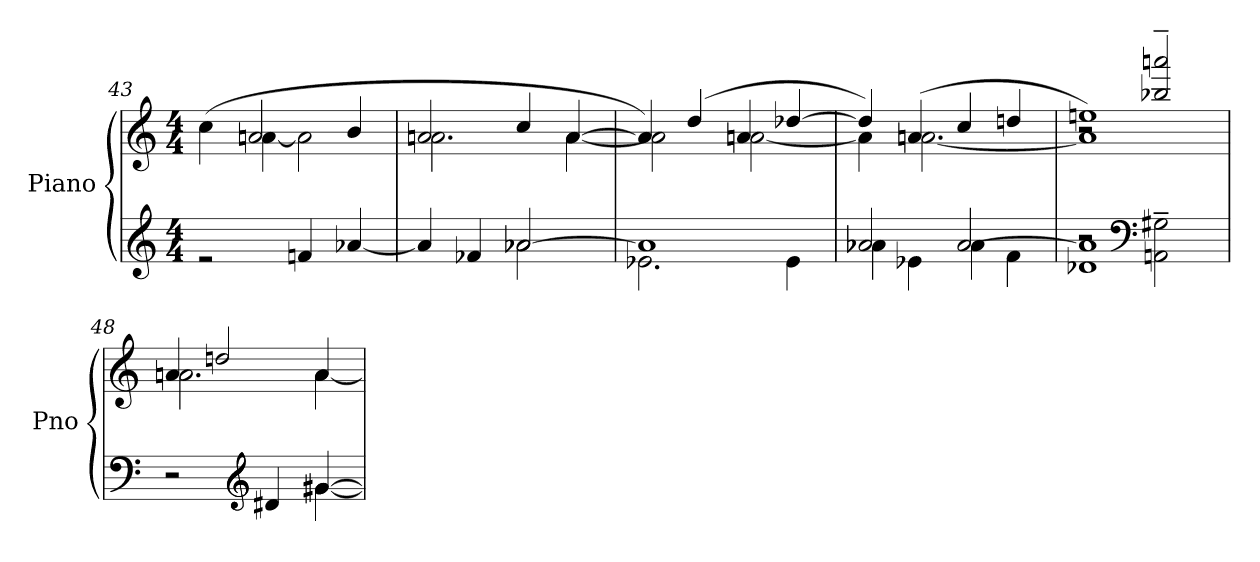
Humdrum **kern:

**kern	**kern
*part1	*part1
*staff2	*staff1
*I"Piano	*
*I'Pno	*
*clefG2	*clefG2
*k[]	*k[]
*M4/4	*M4/4
*MM72	*MM72
=43	=43
*^	*^
1ryy	2r	(>4cc\	4ryy
.	.	2ani/	[4ani\
.	4fni</	.	2a\]
.	[4a-X/	4b/	.
!!LO:PB:g=z	!!
=44	=44	=44	=44
2ryy	4a-/]	2an/	2.an\
.	4f-X/	.	.
[2a-X/	2a-\	4cc/	.
.	.	[4a/	[4a\
=45	=45	=45	=45
1a-]	2.e-X\	4a/])	2a\]
.	.	(>4dd/	.
.	.	4ani/	[2ani\
.	4e-\	[4dd-X/	.
=46	=46	=46	=46
2a-X/	4a-\	4dd-/])	4a\]
.	4e-X\	(>4ani/	[2.ani\
[2a-/	4a-\	4cc/	.
.	4f\	4ddn/	.
=47	=47	=47	=47
*	*^	*	*^
1a-]	1d-X	2r	1eeni)	1a]	2r
*clefF4	*	*	*	*	*
.	.	2AAni\~ 2G#X\~	.	.	2bb-X/~ 2aaani/~
*	*v	*v	*	*	*
*	*	*	*v	*v
!!LO:LB:g=z
=48	=48	=48	=48
2r	2ryy	4ani/	2.ani\
.	.	2ddni/	.
*clefG2	*	*	*
4ryy	4d#X/	.	.
[4g#X/	[4g#\	4a/	[4a\
*v	*v	*	*
*	*v	*v
=	=
*-	*-
